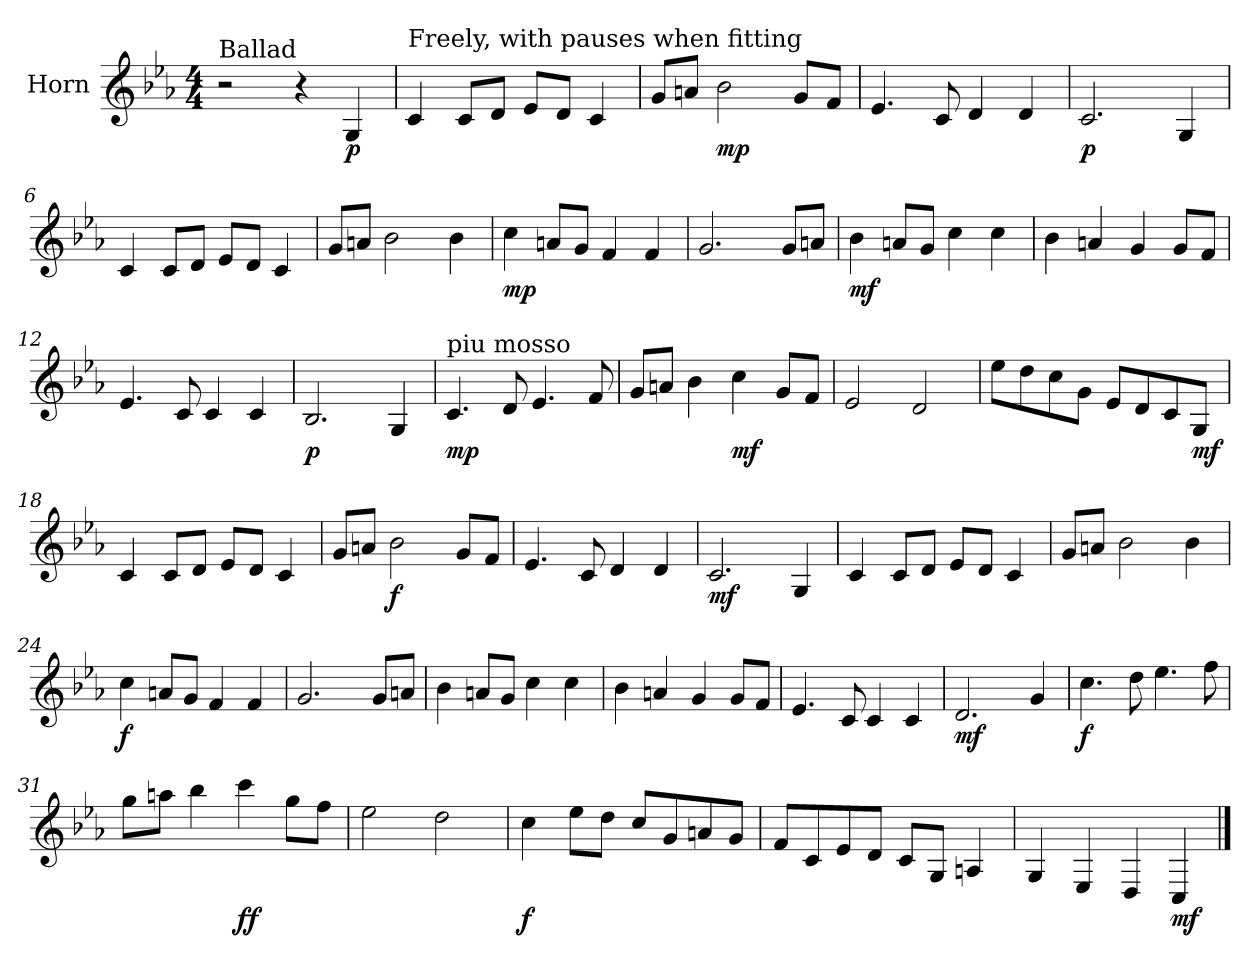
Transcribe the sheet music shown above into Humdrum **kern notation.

**kern	**dynam
*part1	*part1
*staff1	*staff1
*I"Horn	*
*I'Hn.	*
*clefG2	*
*ITrd4c7	*
*k[b-e-a-d-]	*
*A-:	*
*M4/4	*
=1	=1
!LO:TX:a:t=Ballad	!
2r	.
4r	.
!	!LO:DY:b
4C/	p
=2	=2
!LO:TX:a:t=Freely, with pauses when fitting	!
4F/	.
8F/L	.
8G/J	.
8A-/L	.
8G/J	.
4F/	.
=3	=3
8c/L	.
8dn/J	.
!	!LO:DY:b
2e-\	mp
8c/L	.
8B-/J	.
=4	=4
4.A-/	.
8F/	.
4G/	.
4G/	.
=5	=5
!	!LO:DY:b
2.F/	p
4C/	.
=6	=6
4F/	.
8F/L	.
8G/J	.
8A-/L	.
8G/J	.
4F/	.
=7	=7
8c/L	.
8dn/J	.
2e-\	.
4e-\	.
!!LO:LB:g=z
=8	=8
!	!LO:DY:b
4f\	mp
8dn/L	.
8c/J	.
4B-/	.
4B-/	.
=9	=9
2.c/	.
8c/L	.
8dn/J	.
=10	=10
!	!LO:DY:b
4e-\	mf
8dn/L	.
8c/J	.
4f\	.
4f\	.
=11	=11
4e-\	.
4dn/	.
4c/	.
8c/L	.
8B-/J	.
=12	=12
4.A-/	.
8F/	.
4F/	.
4F/	.
=13	=13
!	!LO:DY:b
2.E-/	p
4C/	.
=14	=14
!LO:TX:a:t=piu mosso	!
!	!LO:DY:b
4.F/	mp
8G/	.
4.A-/	.
8B-/	.
!!LO:LB:g=z
=15	=15
8c/L	.
8dn/J	.
4e-\	.
!	!LO:DY:b
4f\	mf
8c/L	.
8B-/J	.
=16	=16
2A-/	.
2G/	.
=17	=17
8a-\L	.
8g\	.
8f\	.
8c\J	.
8A-/L	.
8G/	.
8F/	.
!	!LO:DY:b
8C/J	mf
=18	=18
4F/	.
8F/L	.
8G/J	.
8A-/L	.
8G/J	.
4F/	.
=19	=19
8c/L	.
8dn/J	.
!	!LO:DY:b
2e-\	f
8c/L	.
8B-/J	.
=20	=20
4.A-/	.
8F/	.
4G/	.
4G/	.
=21	=21
!	!LO:DY:b
2.F/	mf
4C/	.
!!LO:LB:g=z
=22	=22
4F/	.
8F/L	.
8G/J	.
8A-/L	.
8G/J	.
4F/	.
=23	=23
8c/L	.
8dn/J	.
2e-\	.
4e-\	.
=24	=24
!	!LO:DY:b
4f\	f
8dn/L	.
8c/J	.
4B-/	.
4B-/	.
=25	=25
2.c/	.
8c/L	.
8dn/J	.
=26	=26
4e-\	.
8dn/L	.
8c/J	.
4f\	.
4f\	.
=27	=27
4e-\	.
4dn/	.
4c/	.
8c/L	.
8B-/J	.
=28	=28
4.A-/	.
8F/	.
4F/	.
4F/	.
!!LO:LB:g=z
=29	=29
!	!LO:DY:b
2.G/	mf
4c/	.
=30	=30
!	!LO:DY:b
4.f\	f
8g\	.
4.a-\	.
8b-\	.
=31	=31
8cc\L	.
8ddn\J	.
4ee-\	.
!	!LO:DY:b
4ff\	ff
8cc\L	.
8b-\J	.
=32	=32
2a-\	.
2g\	.
=33	=33
!	!LO:DY:b
4f\	f
8a-\L	.
8g\J	.
8f/L	.
8c/	.
8dn/	.
8c/J	.
=34	=34
8B-/L	.
8F/	.
8A-/	.
8G/J	.
8F/L	.
8C/J	.
4Dn/	.
=35	=35
4C/	.
4AA-/	.
4GG/	.
!	!LO:DY:b
4FF/	mf
==	==
*-	*-
